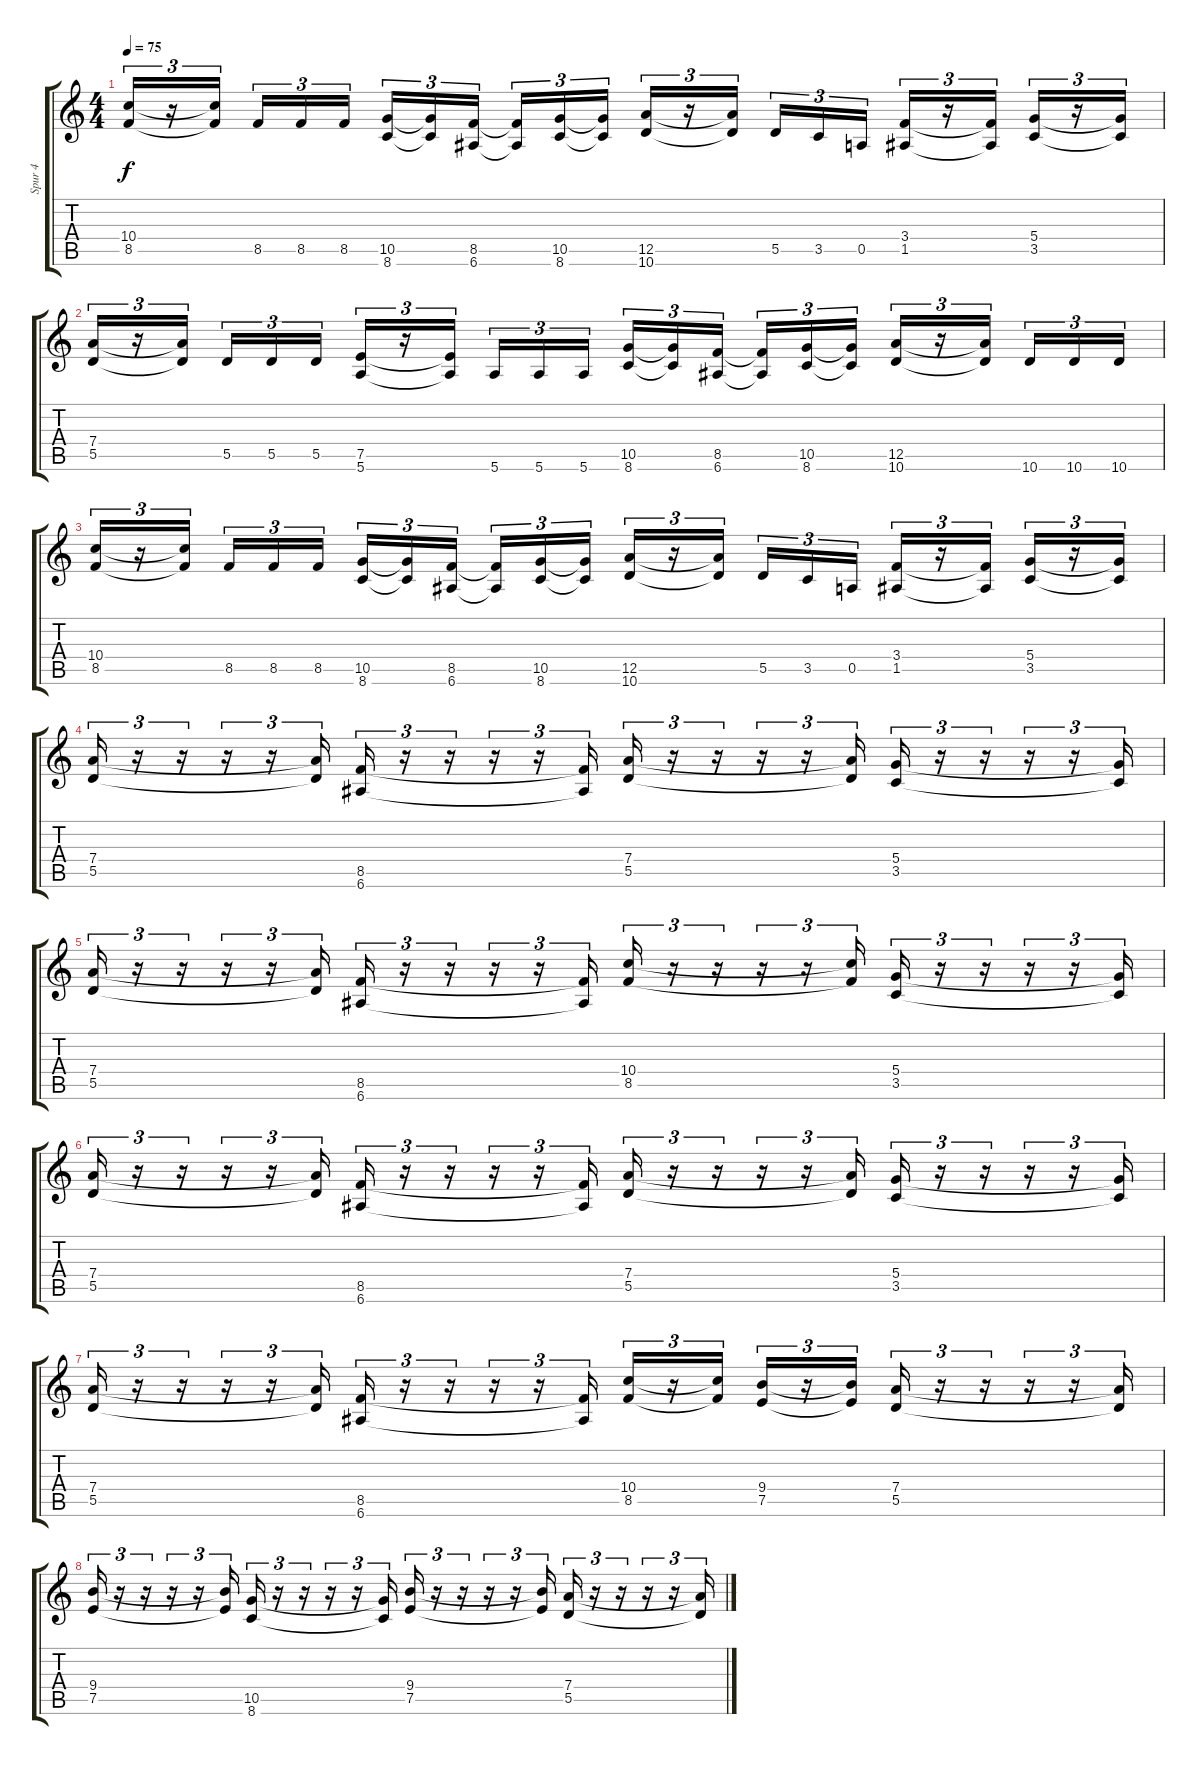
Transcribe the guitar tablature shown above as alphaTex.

\track ("Spur 4" "Spur 4") {instrument distortionguitar}
\staff {score tabs}
\tuning (E4 B3 G3 D3 A2 E2) {hide}
\ts (4 4)
\tempo 75
\clef g2
\ks c
(10.4 8.5).16{tu (3 2) dy f} r.16{tu (3 2)} (10.4{t} 8.5{t}).16{tu (3 2)} 8.5.16{tu (3 2)} 8.5.16{tu (3 2)} 8.5.16{tu (3 2)} (10.5 8.6).16{tu (3 2)} (10.5{t} 8.6{t}).16{tu (3 2)} (8.5 6.6).16{tu (3 2)} (8.5{t} 6.6{t}).16{tu (3 2)} (10.5 8.6).16{tu (3 2)} (10.5{t} 8.6{t}).16{tu (3 2)} (12.5 10.6).16{tu (3 2)} r.16{tu (3 2)} (12.5{t} 10.6{t}).16{tu (3 2)} 5.5.16{tu (3 2)} 3.5.16{tu (3 2)} 0.5.16{tu (3 2)} (3.4 1.5).16{tu (3 2)} r.16{tu (3 2)} (3.4{t} 1.5{t}).16{tu (3 2)} (5.4 3.5).16{tu (3 2)} r.16{tu (3 2)} (5.4{t} 3.5{t}).16{tu (3 2)} |
(7.4 5.5).16{tu (3 2)} r.16{tu (3 2)} (7.4{t} 5.5{t}).16{tu (3 2)} 5.5.16{tu (3 2)} 5.5.16{tu (3 2)} 5.5.16{tu (3 2)} (7.5 5.6).16{tu (3 2)} r.16{tu (3 2)} (7.5{t} 5.6{t}).16{tu (3 2)} 5.6.16{tu (3 2)} 5.6.16{tu (3 2)} 5.6.16{tu (3 2)} (10.5 8.6).16{tu (3 2)} (10.5{t} 8.6{t}).16{tu (3 2)} (8.5 6.6).16{tu (3 2)} (8.5{t} 6.6{t}).16{tu (3 2)} (10.5 8.6).16{tu (3 2)} (10.5{t} 8.6{t}).16{tu (3 2)} (12.5 10.6).16{tu (3 2)} r.16{tu (3 2)} (12.5{t} 10.6{t}).16{tu (3 2)} 10.6.16{tu (3 2)} 10.6.16{tu (3 2)} 10.6.16{tu (3 2)} |
(10.4 8.5).16{tu (3 2)} r.16{tu (3 2)} (10.4{t} 8.5{t}).16{tu (3 2)} 8.5.16{tu (3 2)} 8.5.16{tu (3 2)} 8.5.16{tu (3 2)} (10.5 8.6).16{tu (3 2)} (10.5{t} 8.6{t}).16{tu (3 2)} (8.5 6.6).16{tu (3 2)} (8.5{t} 6.6{t}).16{tu (3 2)} (10.5 8.6).16{tu (3 2)} (10.5{t} 8.6{t}).16{tu (3 2)} (12.5 10.6).16{tu (3 2)} r.16{tu (3 2)} (12.5{t} 10.6{t}).16{tu (3 2)} 5.5.16{tu (3 2)} 3.5.16{tu (3 2)} 0.5.16{tu (3 2)} (3.4 1.5).16{tu (3 2)} r.16{tu (3 2)} (3.4{t} 1.5{t}).16{tu (3 2)} (5.4 3.5).16{tu (3 2)} r.16{tu (3 2)} (5.4{t} 3.5{t}).16{tu (3 2)} |
(7.4 5.5).16{tu (3 2)} r.16{tu (3 2)} r.16{tu (3 2)} r.16{tu (3 2)} r.16{tu (3 2)} (7.4{t} 5.5{t}).16{tu (3 2)} (8.5 6.6).16{tu (3 2)} r.16{tu (3 2)} r.16{tu (3 2)} r.16{tu (3 2)} r.16{tu (3 2)} (8.5{t} 6.6{t}).16{tu (3 2)} (7.4 5.5).16{tu (3 2)} r.16{tu (3 2)} r.16{tu (3 2)} r.16{tu (3 2)} r.16{tu (3 2)} (7.4{t} 5.5{t}).16{tu (3 2)} (5.4 3.5).16{tu (3 2)} r.16{tu (3 2)} r.16{tu (3 2)} r.16{tu (3 2)} r.16{tu (3 2)} (5.4{t} 3.5{t}).16{tu (3 2)} |
(7.4 5.5).16{tu (3 2)} r.16{tu (3 2)} r.16{tu (3 2)} r.16{tu (3 2)} r.16{tu (3 2)} (7.4{t} 5.5{t}).16{tu (3 2)} (8.5 6.6).16{tu (3 2)} r.16{tu (3 2)} r.16{tu (3 2)} r.16{tu (3 2)} r.16{tu (3 2)} (8.5{t} 6.6{t}).16{tu (3 2)} (10.4 8.5).16{tu (3 2)} r.16{tu (3 2)} r.16{tu (3 2)} r.16{tu (3 2)} r.16{tu (3 2)} (10.4{t} 8.5{t}).16{tu (3 2)} (5.4 3.5).16{tu (3 2)} r.16{tu (3 2)} r.16{tu (3 2)} r.16{tu (3 2)} r.16{tu (3 2)} (5.4{t} 3.5{t}).16{tu (3 2)} |
(7.4 5.5).16{tu (3 2)} r.16{tu (3 2)} r.16{tu (3 2)} r.16{tu (3 2)} r.16{tu (3 2)} (7.4{t} 5.5{t}).16{tu (3 2)} (8.5 6.6).16{tu (3 2)} r.16{tu (3 2)} r.16{tu (3 2)} r.16{tu (3 2)} r.16{tu (3 2)} (8.5{t} 6.6{t}).16{tu (3 2)} (7.4 5.5).16{tu (3 2)} r.16{tu (3 2)} r.16{tu (3 2)} r.16{tu (3 2)} r.16{tu (3 2)} (7.4{t} 5.5{t}).16{tu (3 2)} (5.4 3.5).16{tu (3 2)} r.16{tu (3 2)} r.16{tu (3 2)} r.16{tu (3 2)} r.16{tu (3 2)} (5.4{t} 3.5{t}).16{tu (3 2)} |
(7.4 5.5).16{tu (3 2)} r.16{tu (3 2)} r.16{tu (3 2)} r.16{tu (3 2)} r.16{tu (3 2)} (7.4{t} 5.5{t}).16{tu (3 2)} (8.5 6.6).16{tu (3 2)} r.16{tu (3 2)} r.16{tu (3 2)} r.16{tu (3 2)} r.16{tu (3 2)} (8.5{t} 6.6{t}).16{tu (3 2)} (10.4 8.5).16{tu (3 2)} r.16{tu (3 2)} (10.4{t} 8.5{t}).16{tu (3 2)} (9.4 7.5).16{tu (3 2)} r.16{tu (3 2)} (9.4{t} 7.5{t}).16{tu (3 2)} (7.4 5.5).16{tu (3 2)} r.16{tu (3 2)} r.16{tu (3 2)} r.16{tu (3 2)} r.16{tu (3 2)} (7.4{t} 5.5{t}).16{tu (3 2)} |
(9.4 7.5).16{tu (3 2)} r.16{tu (3 2)} r.16{tu (3 2)} r.16{tu (3 2)} r.16{tu (3 2)} (9.4{t} 7.5{t}).16{tu (3 2)} (10.5 8.6).16{tu (3 2)} r.16{tu (3 2)} r.16{tu (3 2)} r.16{tu (3 2)} r.16{tu (3 2)} (10.5{t} 8.6{t}).16{tu (3 2)} (9.4 7.5).16{tu (3 2)} r.16{tu (3 2)} r.16{tu (3 2)} r.16{tu (3 2)} r.16{tu (3 2)} (9.4{t} 7.5{t}).16{tu (3 2)} (7.4 5.5).16{tu (3 2)} r.16{tu (3 2)} r.16{tu (3 2)} r.16{tu (3 2)} r.16{tu (3 2)} (7.4{t} 5.5{t}).16{tu (3 2)}
